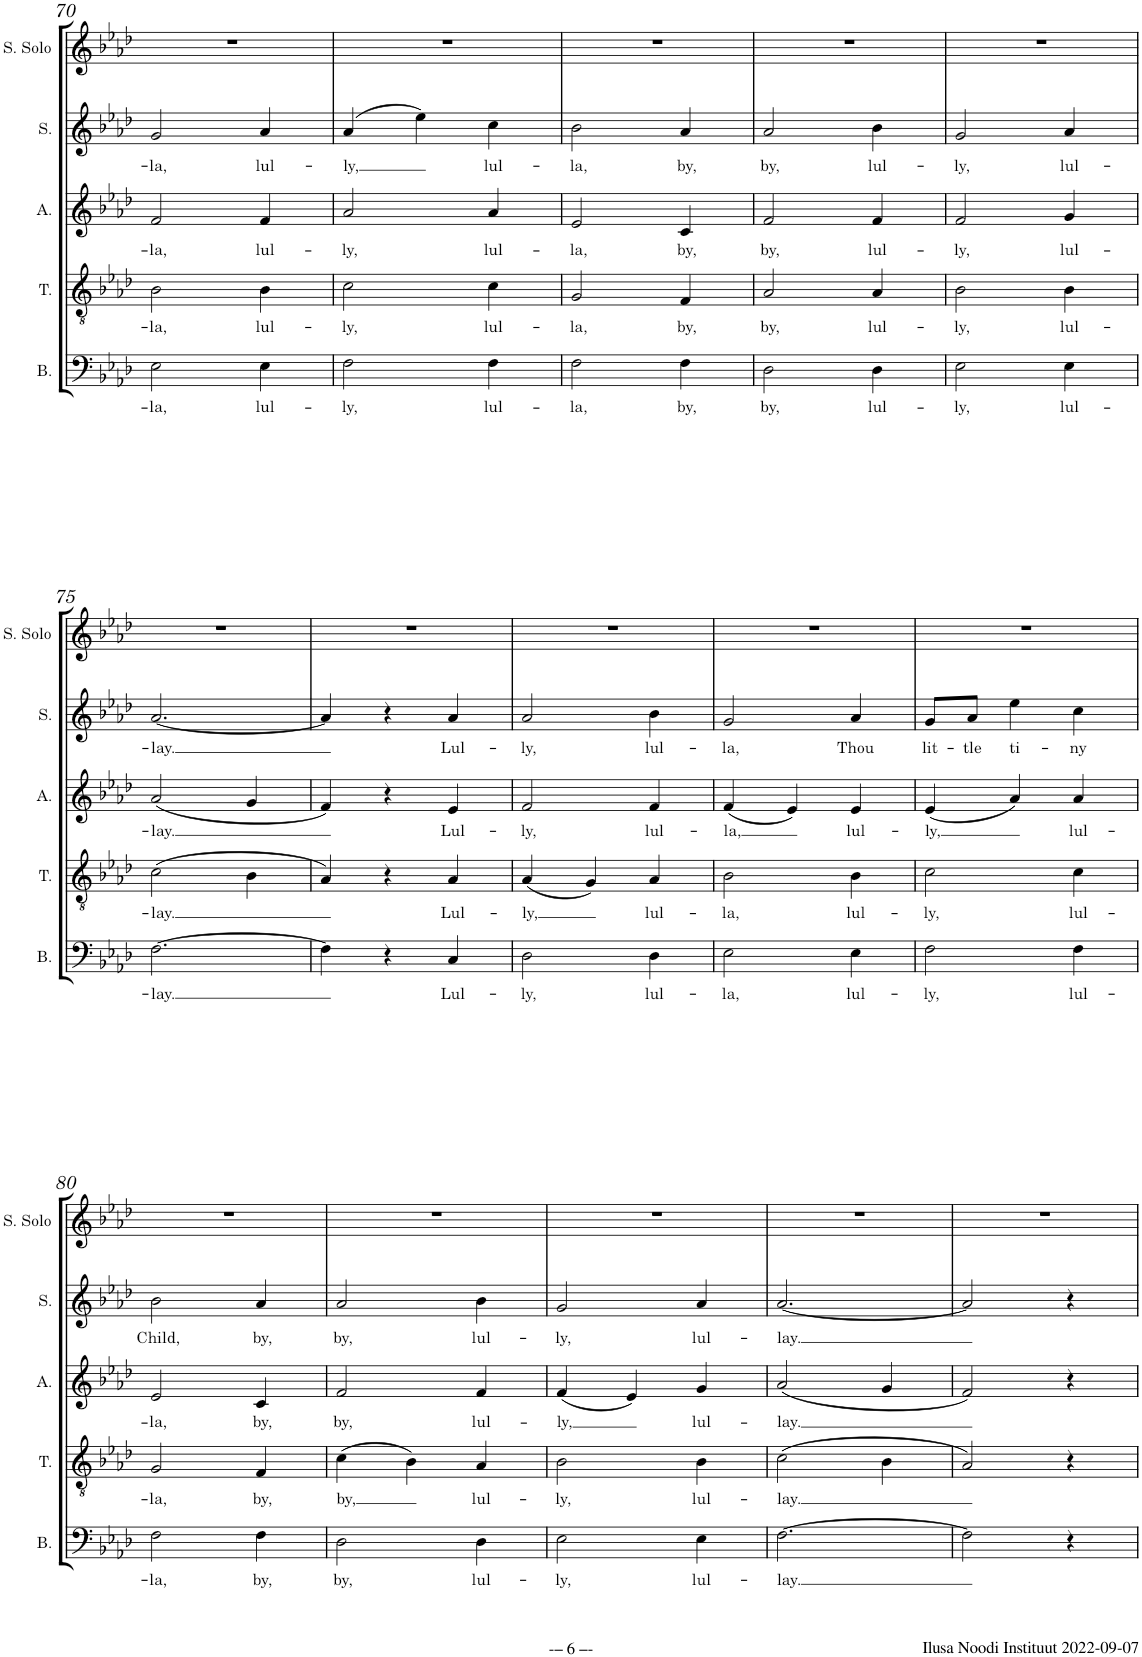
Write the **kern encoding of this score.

**kern	**text	**kern	**text	**kern	**text	**kern	**text
*part4	*part4	*part3	*part3	*part2	*part2	*part1	*part1
*staff4	*staff4	*staff3	*staff3	*staff2	*staff2	*staff1	*staff1
*I"Bass	*	*I"Tenor	*	*I"Alto	*	*I"Soprano	*
*I'B.	*	*I'T.	*	*I'A.	*	*I'S.	*
!!LO:PB:g=z
*clefF4	*	*clefGv2	*	*clefG2	*	*clefG2	*
*	*	*	*	*Trd1c2	*	*	*
*k[b-e-a-d-]	*	*k[b-e-a-d-]	*	*k[b-e-a-d-]	*	*k[b-e-a-d-]	*
*A-:	*	*A-:	*	*A-:	*	*A-:	*
*M3/4	*	*M3/4	*	*M3/4	*	*M3/4	*
=70	=70	=70	=70	=70	=70	=70	=70
!	!LO:LY:b	!	!LO:LY:b	!	!LO:LY:b	!	!LO:LY:b
2E-\	-la,	2B-\	-la,	2f/	-la,	2g/	-la,
!	!LO:LY:b	!	!LO:LY:b	!	!LO:LY:b	!	!LO:LY:b
4E-\	lul-	4B-\	lul-	4f/	lul-	4a-/	lul-
=71	=71	=71	=71	=71	=71	=71	=71
!	!LO:LY:b	!	!LO:LY:b	!	!LO:LY:b	!	!LO:LY:b
2F\	-ly,	2c\	-ly,	2a-/	-ly,	(4a-/	-ly,
.	.	.	.	.	.	4ee-\)	.
!	!LO:LY:b	!	!LO:LY:b	!	!LO:LY:b	!	!LO:LY:b
4F\	lul-	4c\	lul-	4a-/	lul-	4cc\	lul-
=72	=72	=72	=72	=72	=72	=72	=72
!	!LO:LY:b	!	!LO:LY:b	!	!LO:LY:b	!	!LO:LY:b
2F\	-la,	2G/	-la,	2e-/	-la,	2b-\	-la,
!	!LO:LY:b	!	!LO:LY:b	!	!LO:LY:b	!	!LO:LY:b
4F\	by,	4F/	by,	4c/	by,	4a-/	by,
=73	=73	=73	=73	=73	=73	=73	=73
!	!LO:LY:b	!	!LO:LY:b	!	!LO:LY:b	!	!LO:LY:b
2D-\	by,	2A-/	by,	2f/	by,	2a-/	by,
!	!LO:LY:b	!	!LO:LY:b	!	!LO:LY:b	!	!LO:LY:b
4D-\	lul-	4A-/	lul-	4f/	lul-	4b-\	lul-
=74	=74	=74	=74	=74	=74	=74	=74
!	!LO:LY:b	!	!LO:LY:b	!	!LO:LY:b	!	!LO:LY:b
2E-\	-ly,	2B-\	-ly,	2f/	-ly,	2g/	-ly,
!	!LO:LY:b	!	!LO:LY:b	!	!LO:LY:b	!	!LO:LY:b
4E-\	lul-	4B-\	lul-	4g/	lul-	4a-/	lul-
!!LO:LB:g=z
=75	=75	=75	=75	=75	=75	=75	=75
!	!LO:LY:b	!	!LO:LY:b	!	!LO:LY:b	!	!LO:LY:b
[2.F\	-lay.	(2c\	-lay.	(2a-/	-lay.	[2.a-/	-lay.
.	.	4B-\	.	4g/	.	.	.
=76	=76	=76	=76	=76	=76	=76	=76
4F\]	.	4A-/)	.	4f/)	.	4a-/]	.
4r	.	4r	.	4r	.	4r	.
!	!LO:LY:b	!	!LO:LY:b	!	!LO:LY:b	!	!LO:LY:b
4C/	Lul-	4A-/	Lul-	4e-/	Lul-	4a-/	Lul-
=77	=77	=77	=77	=77	=77	=77	=77
!	!LO:LY:b	!	!LO:LY:b	!	!LO:LY:b	!	!LO:LY:b
2D-\	-ly,	(4A-/	-ly,	2f/	-ly,	2a-/	-ly,
.	.	4G/)	.	.	.	.	.
!	!LO:LY:b	!	!LO:LY:b	!	!LO:LY:b	!	!LO:LY:b
4D-\	lul-	4A-/	lul-	4f/	lul-	4b-\	lul-
=78	=78	=78	=78	=78	=78	=78	=78
!	!LO:LY:b	!	!LO:LY:b	!	!LO:LY:b	!	!LO:LY:b
2E-\	-la,	2B-\	-la,	(4f/	-la,	2g/	-la,
.	.	.	.	4e-/)	.	.	.
!	!LO:LY:b	!	!LO:LY:b	!	!LO:LY:b	!	!LO:LY:b
4E-\	lul-	4B-\	lul-	4e-/	lul-	4a-/	Thou
=79	=79	=79	=79	=79	=79	=79	=79
!	!LO:LY:b	!	!LO:LY:b	!	!LO:LY:b	!	!LO:LY:b
2F\	-ly,	2c\	-ly,	(4e-/	-ly,	8g/L	lit-
!	!	!	!	!	!	!	!LO:LY:b
.	.	.	.	.	.	8a-/J	-tle
!	!	!	!	!	!	!	!LO:LY:b
.	.	.	.	4a-/)	.	4ee-\	ti-
!	!LO:LY:b	!	!LO:LY:b	!	!LO:LY:b	!	!LO:LY:b
4F\	lul-	4c\	lul-	4a-/	lul-	4cc\	-ny
!!LO:LB:g=z
=80	=80	=80	=80	=80	=80	=80	=80
!	!LO:LY:b	!	!LO:LY:b	!	!LO:LY:b	!	!LO:LY:b
2F\	-la,	2G/	-la,	2e-/	-la,	2b-\	Child,
!	!LO:LY:b	!	!LO:LY:b	!	!LO:LY:b	!	!LO:LY:b
4F\	by,	4F/	by,	4c/	by,	4a-/	by,
=81	=81	=81	=81	=81	=81	=81	=81
!	!LO:LY:b	!	!LO:LY:b	!	!LO:LY:b	!	!LO:LY:b
2D-\	by,	(4c\	by,	2f/	by,	2a-/	by,
.	.	4B-\)	.	.	.	.	.
!	!LO:LY:b	!	!LO:LY:b	!	!LO:LY:b	!	!LO:LY:b
4D-\	lul-	4A-/	lul-	4f/	lul-	4b-\	lul-
=82	=82	=82	=82	=82	=82	=82	=82
!	!LO:LY:b	!	!LO:LY:b	!	!LO:LY:b	!	!LO:LY:b
2E-\	-ly,	2B-\	-ly,	(4f/	-ly,	2g/	-ly,
.	.	.	.	4e-/)	.	.	.
!	!LO:LY:b	!	!LO:LY:b	!	!LO:LY:b	!	!LO:LY:b
4E-\	lul-	4B-\	lul-	4g/	lul-	4a-/	lul-
=83	=83	=83	=83	=83	=83	=83	=83
!	!LO:LY:b	!	!LO:LY:b	!	!LO:LY:b	!	!LO:LY:b
[2.F\	-lay.	(2c\	-lay.	(2a-/	-lay.	[2.a-/	-lay.
.	.	4B-\	.	4g/	.	.	.
=84	=84	=84	=84	=84	=84	=84	=84
2F\]	.	2A-/)	.	2f/)	.	2a-/]	.
4r	.	4r	.	4r	.	4r	.
=	=	=	=	=	=	=	=
*-	*-	*-	*-	*-	*-	*-	*-
